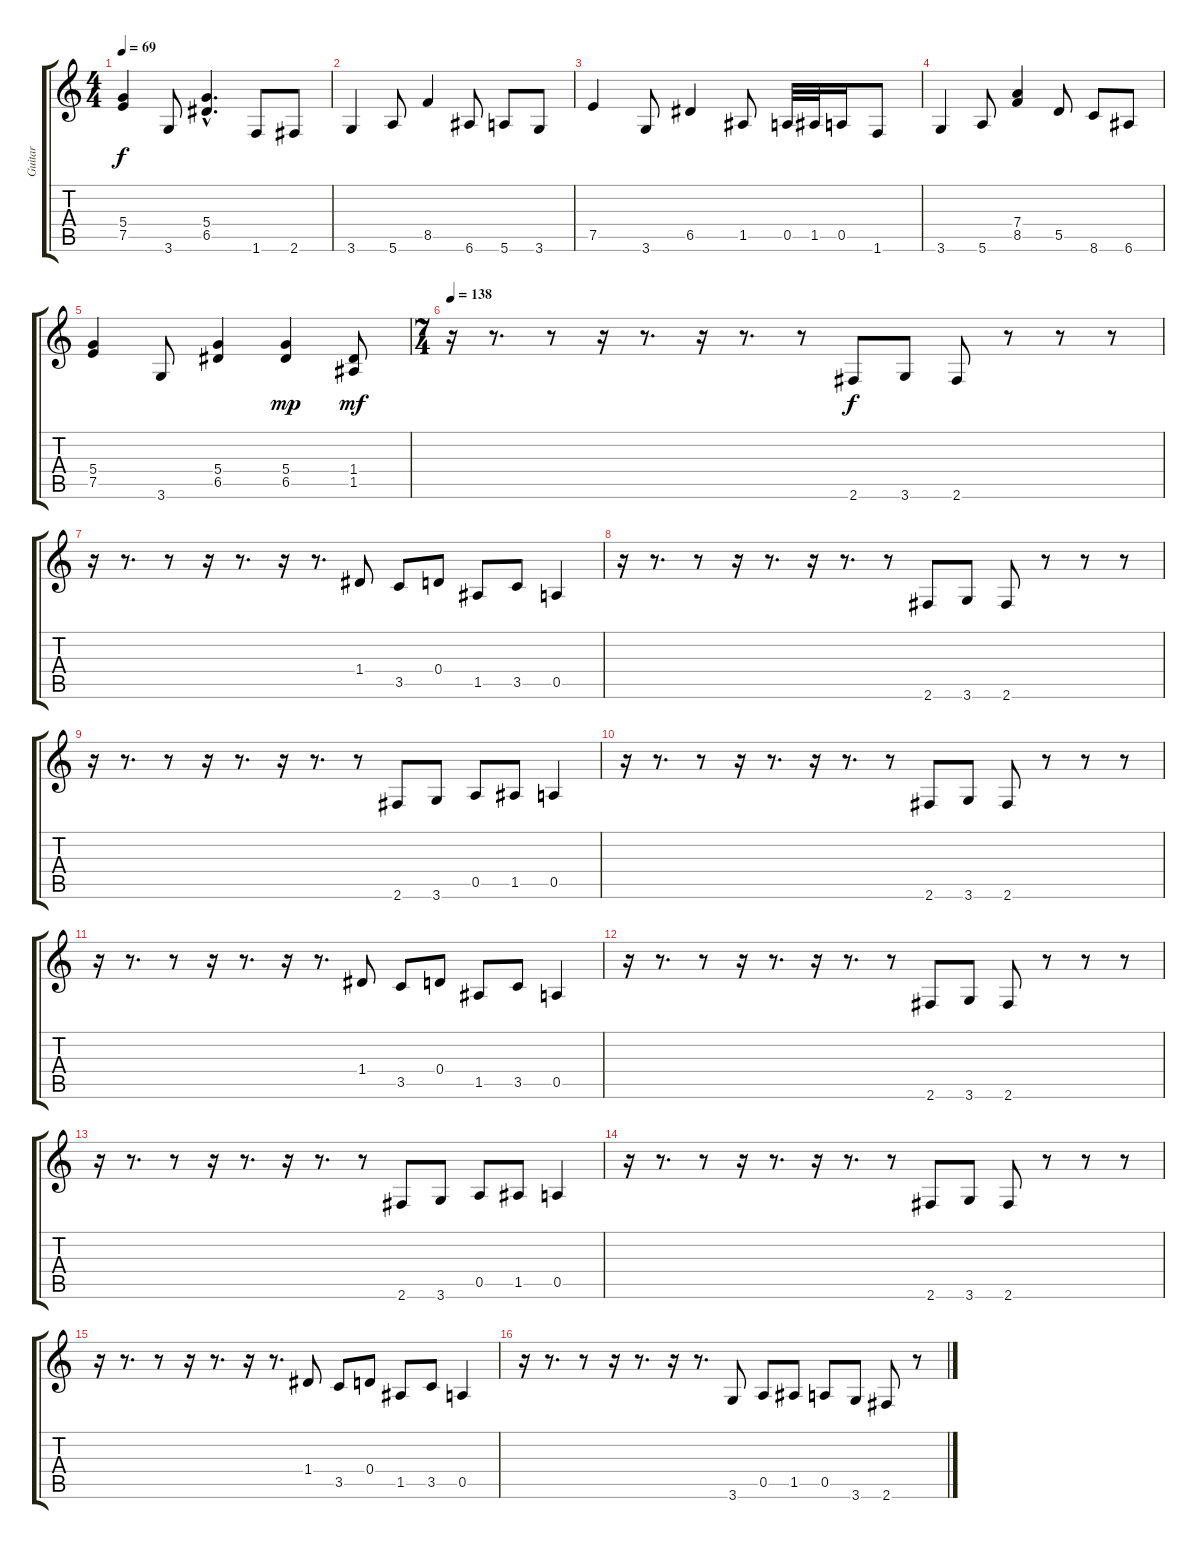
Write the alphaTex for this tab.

\track ("Guitar" "Guitar") {instrument distortionguitar}
\staff {score tabs}
\tuning (E4 B3 G3 D3 A2 E2) {hide}
\ts (4 4)
\tempo 69
\clef g2
\ks c
(5.4 7.5).4{dy f} 3.6.8 (5.4{hac} 6.5{hac}).4{d} 1.6.8 2.6.8 |
3.6.4 5.6.8 8.5.4 6.6.8 5.6.8 3.6.8 |
7.5.4 3.6.8 6.5.4 1.5.8 0.5.32 1.5.32 0.5.16 1.6.8 |
3.6.4 5.6.8 (7.4 8.5).4 5.5.8 8.6.8 6.6.8 |
(5.4 7.5).4 3.6.8 (5.4 6.5).4 (5.4 6.5).4{dy mp} (1.4 1.5).8{dy mf} |
\ts (7 4)
\tempo 138
r.16 r.8{d} r.8 r.16 r.8{d} r.16 r.8{d} r.8 2.6.8{dy f} 3.6.8 2.6.8 r.8 r.8 r.8 |
r.16 r.8{d} r.8 r.16 r.8{d} r.16 r.8{d} 1.4.8 3.5.8 0.4.8 1.5.8 3.5.8 0.5.4 |
r.16 r.8{d} r.8 r.16 r.8{d} r.16 r.8{d} r.8 2.6.8 3.6.8 2.6.8 r.8 r.8 r.8 |
r.16 r.8{d} r.8 r.16 r.8{d} r.16 r.8{d} r.8 2.6.8 3.6.8 0.5.8 1.5.8 0.5.4 |
r.16 r.8{d} r.8 r.16 r.8{d} r.16 r.8{d} r.8 2.6.8 3.6.8 2.6.8 r.8 r.8 r.8 |
r.16 r.8{d} r.8 r.16 r.8{d} r.16 r.8{d} 1.4.8 3.5.8 0.4.8 1.5.8 3.5.8 0.5.4 |
r.16 r.8{d} r.8 r.16 r.8{d} r.16 r.8{d} r.8 2.6.8 3.6.8 2.6.8 r.8 r.8 r.8 |
r.16 r.8{d} r.8 r.16 r.8{d} r.16 r.8{d} r.8 2.6.8 3.6.8 0.5.8 1.5.8 0.5.4 |
r.16 r.8{d} r.8 r.16 r.8{d} r.16 r.8{d} r.8 2.6.8 3.6.8 2.6.8 r.8 r.8 r.8 |
r.16 r.8{d} r.8 r.16 r.8{d} r.16 r.8{d} 1.4.8 3.5.8 0.4.8 1.5.8 3.5.8 0.5.4 |
r.16 r.8{d} r.8 r.16 r.8{d} r.16 r.8{d} 3.6.8 0.5.8 1.5.8 0.5.8 3.6.8 2.6.8 r.8
